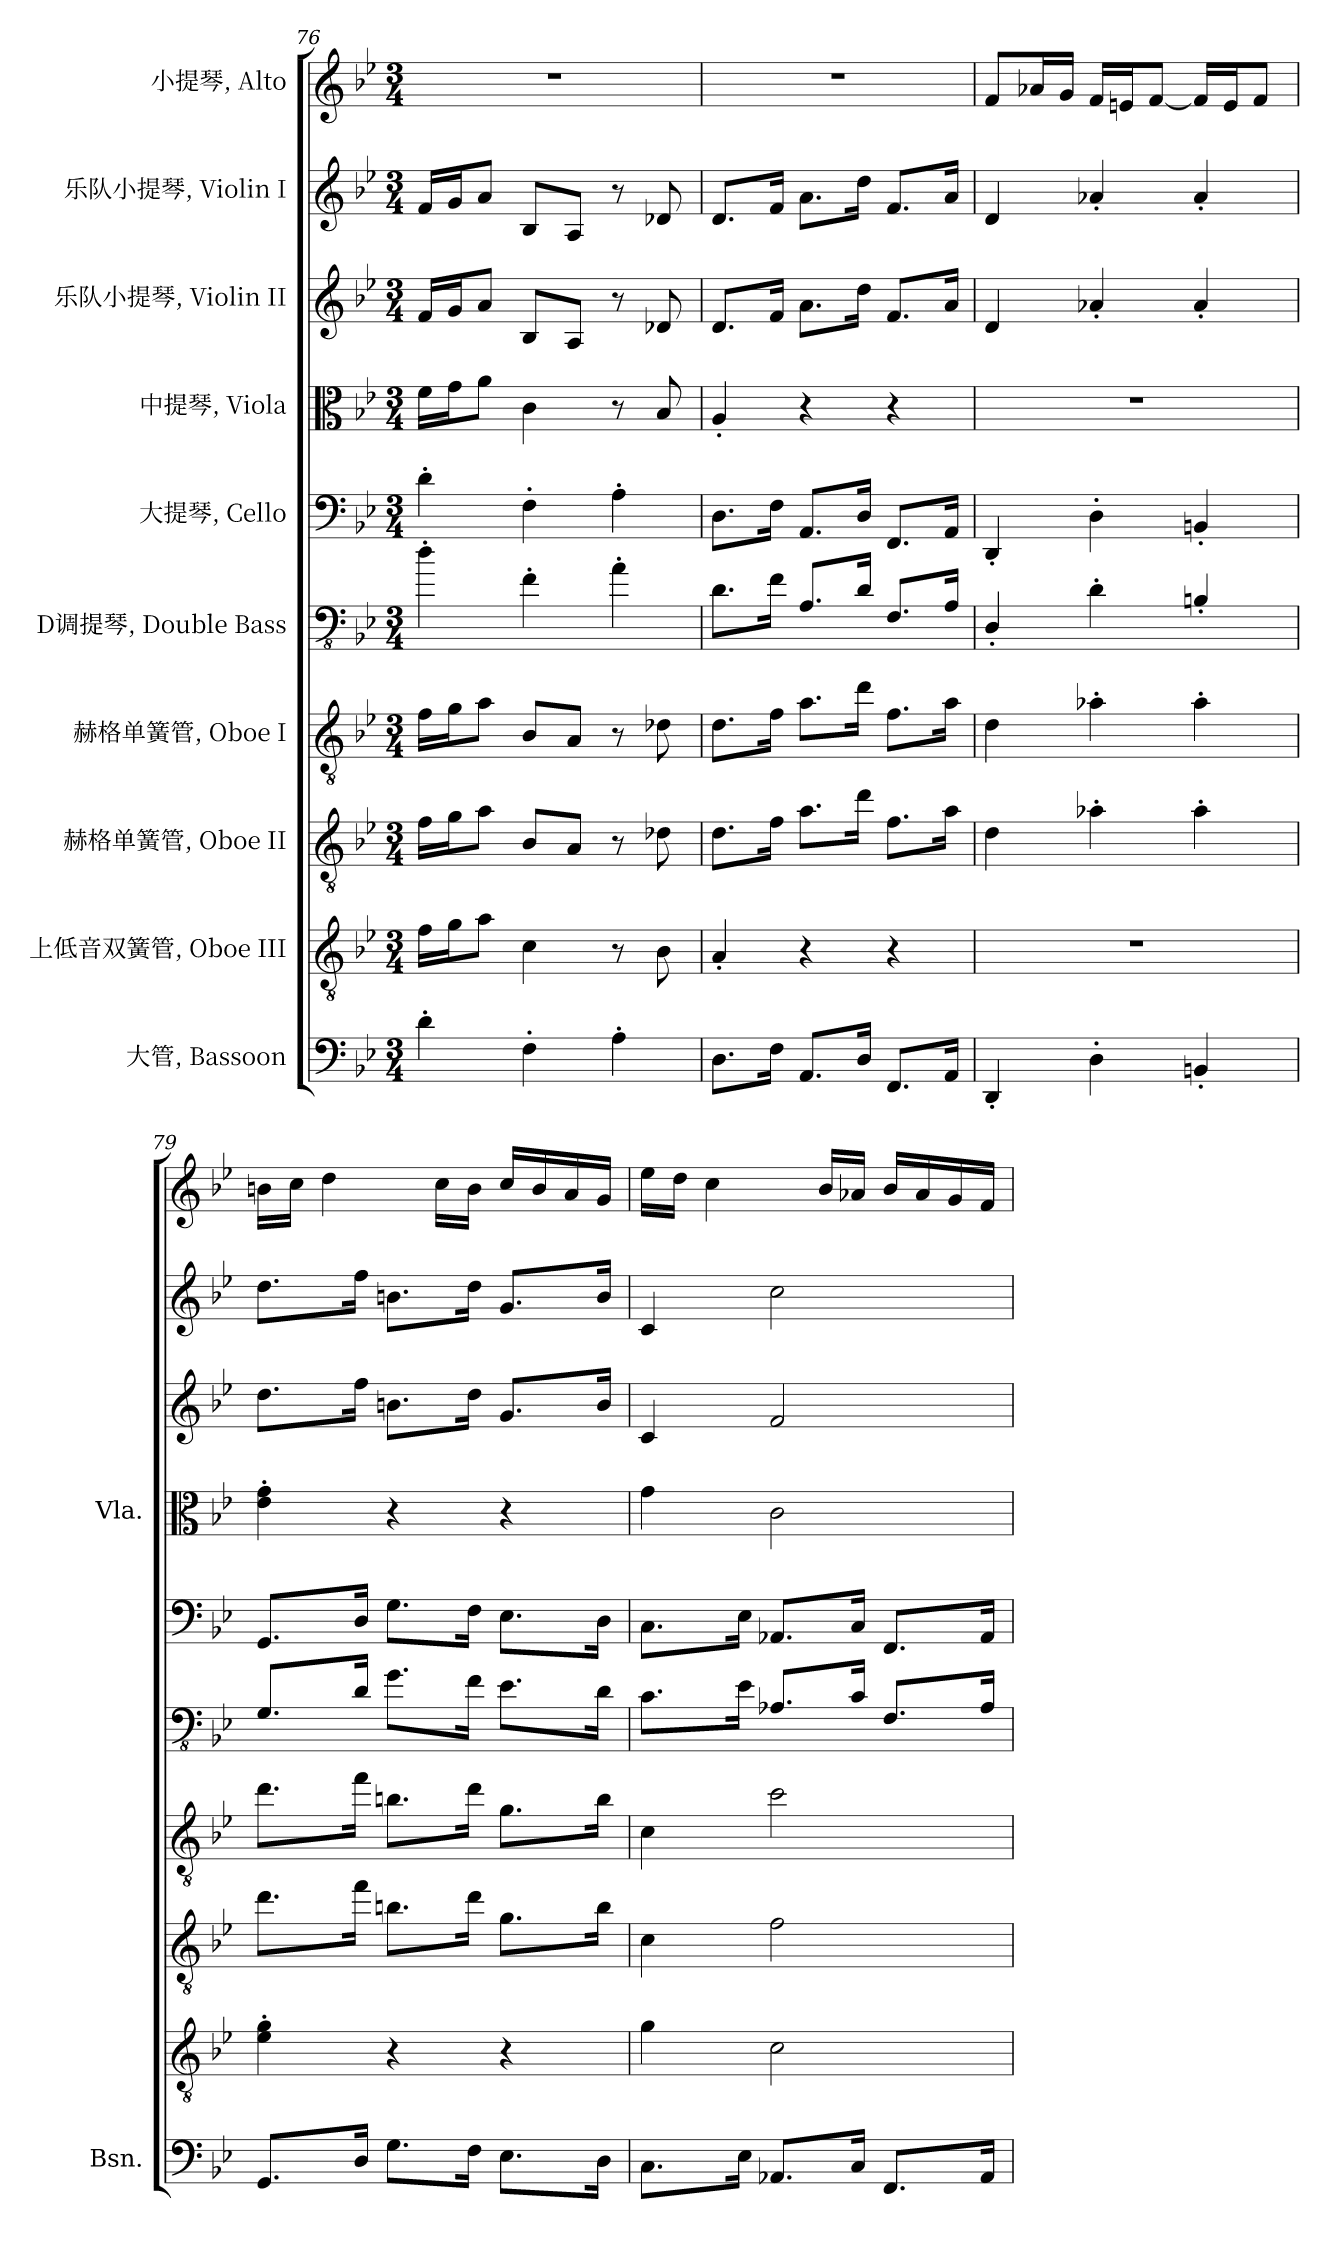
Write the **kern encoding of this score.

**kern	**kern	**kern	**kern	**kern	**kern	**kern	**kern	**kern	**kern
*part10	*part9	*part8	*part7	*part6	*part5	*part4	*part3	*part2	*part1
*staff10	*staff9	*staff8	*staff7	*staff6	*staff5	*staff4	*staff3	*staff2	*staff1
*I"大管, Bassoon	*I"上低音双簧管, Oboe III	*I"赫格单簧管, Oboe II	*I"赫格单簧管, Oboe I	*I"D调提琴, Double Bass	*I"大提琴, Cello	*I"中提琴, Viola	*I"乐队小提琴, Violin II	*I"乐队小提琴, Violin I	*I"小提琴, Alto
*I'Bsn.	*	*	*	*	*	*I'Vla.	*	*	*
*clefF4	*clefGv2	*clefGv2	*clefGv2	*clefFv4	*clefF4	*clefC3	*clefG2	*clefG2	*clefG2
*	*	*	*	*ITrd7c12	*	*	*	*	*
*k[b-e-]	*k[b-e-]	*k[b-e-]	*k[b-e-]	*k[b-e-]	*k[b-e-]	*k[b-e-]	*k[b-e-]	*k[b-e-]	*k[b-e-]
*M3/4	*M3/4	*M3/4	*M3/4	*M3/4	*M3/4	*M3/4	*M3/4	*M3/4	*M3/4
=76	=76	=76	=76	=76	=76	=76	=76	=76	=76
4d'\	16f\LL	16f\LL	16f\LL	4D'\	4d'\	16f\LL	16f/LL	16f/LL	2.r
.	16g\J	16g\J	16g\J	.	.	16g\J	16g/J	16g/J	.
.	8a\J	8a\J	8a\J	.	.	8a\J	8a/J	8a/J	.
4F'\	4c\	8B-/L	8B-/L	4FF'\	4F'\	4c\	8B-/L	8B-/L	.
.	.	8A/J	8A/J	.	.	.	8A/J	8A/J	.
4A'\	8r	8r	8r	4AA'\	4A'\	8r	8r	8r	.
.	8B-\	8d-X\	8d-X\	.	.	8B-/	8d-X/	8d-X/	.
!!LO:PB:g=z
=77	=77	=77	=77	=77	=77	=77	=77	=77	=77
8.D\L	4A'/	8.d\L	8.d\L	8.DD\L	8.D\L	4A'/	8.d/L	8.d/L	2.r
16F\Jk	.	16f\Jk	16f\Jk	16FF\Jk	16F\Jk	.	16f/Jk	16f/Jk	.
8.AA/L	4r	8.a\L	8.a\L	8.AAA/L	8.AA/L	4r	8.a\L	8.a\L	.
16D/Jk	.	16dd\Jk	16dd\Jk	16DD/Jk	16D/Jk	.	16dd\Jk	16dd\Jk	.
8.FF/L	4r	8.f\L	8.f\L	8.FFF/L	8.FF/L	4r	8.f/L	8.f/L	.
16AA/Jk	.	16a\Jk	16a\Jk	16AAA/Jk	16AA/Jk	.	16a/Jk	16a/Jk	.
=78	=78	=78	=78	=78	=78	=78	=78	=78	=78
*	*	*	*	*	*	*	*	*	*MM88
4DD'/	2.r	4d\	4d\	4DDD'/	4DD'/	2.r	4d/	4d/	8f/L
.	.	.	.	.	.	.	.	.	16a-X/L
.	.	.	.	.	.	.	.	.	16g/JJ
4D'\	.	4a-X'\	4a-X'\	4DD'\	4D'\	.	4a-X'/	4a-X'/	16f/LL
.	.	.	.	.	.	.	.	.	16en/J
.	.	.	.	.	.	.	.	.	[8f/J
4BBn'/	.	4a-'\	4a-'\	4BBBn'/	4BBn'/	.	4a-'/	4a-'/	16f/LL]
.	.	.	.	.	.	.	.	.	16e/J
.	.	.	.	.	.	.	.	.	8f/J
=79	=79	=79	=79	=79	=79	=79	=79	=79	=79
8.GG/L	4e-\' 4g\'	8.dd\L	8.dd\L	8.GGG/L	8.GG/L	4e-\' 4g\'	8.dd\L	8.dd\L	16bn\LL
.	.	.	.	.	.	.	.	.	16cc\JJ
.	.	.	.	.	.	.	.	.	4dd\
16D/Jk	.	16ff\Jk	16ff\Jk	16DD/Jk	16D/Jk	.	16ff\Jk	16ff\Jk	.
8.G\L	4r	8.bn\L	8.bn\L	8.GG\L	8.G\L	4r	8.bn\L	8.bn\L	.
.	.	.	.	.	.	.	.	.	16cc\LL
16F\Jk	.	16dd\Jk	16dd\Jk	16FF\Jk	16F\Jk	.	16dd\Jk	16dd\Jk	16b\JJ
8.E-\L	4r	8.g\L	8.g\L	8.EE-\L	8.E-\L	4r	8.g/L	8.g/L	16cc/LL
.	.	.	.	.	.	.	.	.	16b/
.	.	.	.	.	.	.	.	.	16a/
16D\Jk	.	16b\Jk	16b\Jk	16DD\Jk	16D\Jk	.	16b/Jk	16b/Jk	16g/JJ
=80	=80	=80	=80	=80	=80	=80	=80	=80	=80
8.C\L	4g\	4c\	4c\	8.CC\L	8.C\L	4g\	4c/	4c/	16ee-\LL
.	.	.	.	.	.	.	.	.	16dd\JJ
.	.	.	.	.	.	.	.	.	4cc\
16E-\Jk	.	.	.	16EE-\Jk	16E-\Jk	.	.	.	.
8.AA-X/L	2c\	2f\	2cc\	8.AAA-X/L	8.AA-X/L	2c\	2f/	2cc\	.
.	.	.	.	.	.	.	.	.	16b-/LL
16C/Jk	.	.	.	16CC/Jk	16C/Jk	.	.	.	16a-X/JJ
8.FF/L	.	.	.	8.FFF/L	8.FF/L	.	.	.	16b-/LL
.	.	.	.	.	.	.	.	.	16a-/
.	.	.	.	.	.	.	.	.	16g/
16AA-/Jk	.	.	.	16AAA-/Jk	16AA-/Jk	.	.	.	16f/JJ
=	=	=	=	=	=	=	=	=	=
*-	*-	*-	*-	*-	*-	*-	*-	*-	*-
